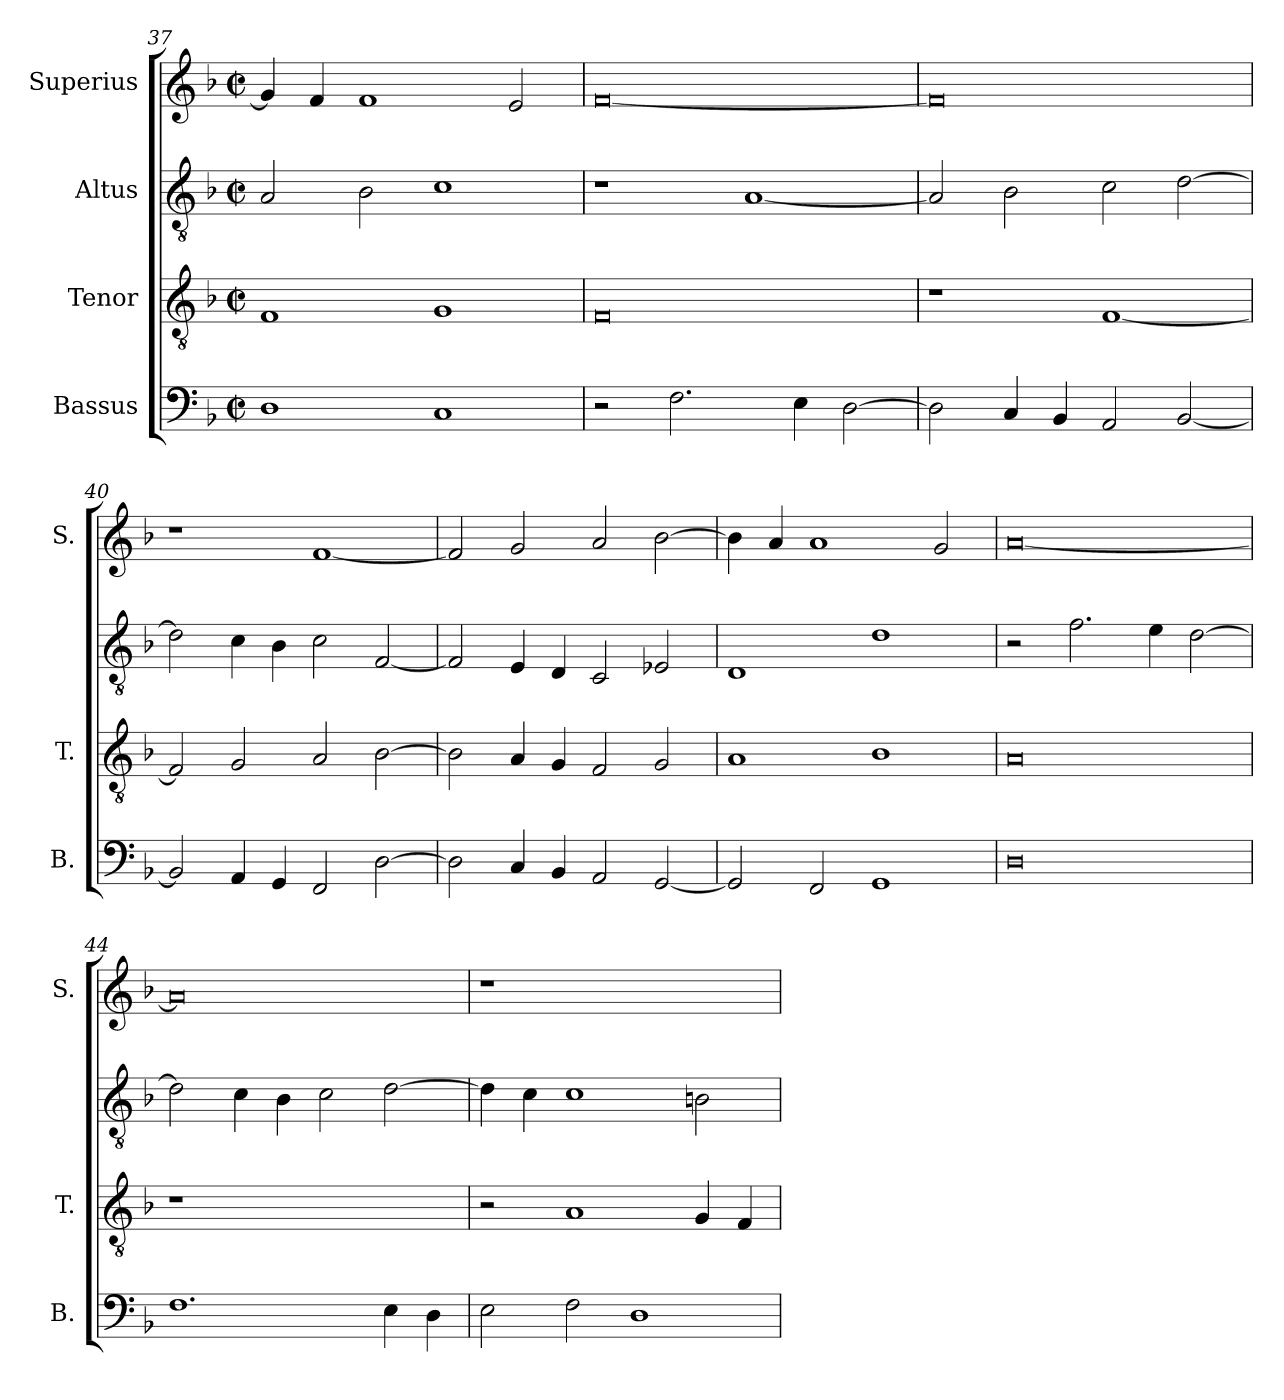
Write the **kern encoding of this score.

**kern	**kern	**kern	**kern
*part4	*part3	*part2	*part1
*staff4	*staff3	*staff2	*staff1
*I"Bassus	*I"Tenor	*I"Altus	*I"Superius
*I'B.	*I'T.	*	*I'S.
*clefF4	*clefGv2	*clefGv2	*clefG2
*	*ITrd7c12	*ITrd7c12	*
*k[b-]	*k[b-]	*k[b-]	*k[b-]
*F:	*F:	*F:	*F:
*M2/2	*M2/2	*M2/2	*M2/2
*met(c|)	*met(c|)	*met(c|)	*met(c|)
=37	=37	=37	=37
1Di	1FFi	2AAi/	4gi/]
.	.	.	4fi/
.	.	2BB-i\	1fi
1Ci	1GGi	1Ci	.
.	.	.	2ei/
=38	=38	=38	=38
2r	0FFi	1r	[<0fi
2.Fi\	.	.	.
.	.	[<1AAi	.
4Ei\	.	.	.
[>2Di\	.	.	.
!!LO:PB:g=z
=39	=39	=39	=39
2Di\]	1r	2AAi/]	0fi]
4Ci/	.	2BB-i\	.
4BB-i/	.	.	.
2AAi/	[<1FFi	2Ci\	.
[<2BB-i/	.	[>2Di\	.
=40	=40	=40	=40
2BB-i/]	2FFi/]	2Di\]	1r
4AAi/	2GGi/	4Ci\	.
4GGi/	.	4BB-i\	.
2FFi/	2AAi/	2Ci\	[<1fi
[>2Di\	[>2BB-i\	[<2FFi/	.
=41	=41	=41	=41
2Di\]	2BB-i\]	2FFi/]	2fi/]
4Ci/	4AAi/	4EEi/	2gi/
4BB-i/	4GGi/	4DDi/	.
2AAi/	2FFi/	2CCi/	2ai/
[<2GGi/	2GGi/	2EE-Xi/	[>2b-i\
=42	=42	=42	=42
2GGi/]	1AAi	1DDi	4b-i\]
.	.	.	4ai/
2FFi/	.	.	1ai
1GGi	1BB-i	1Di	.
.	.	.	2gi/
=43	=43	=43	=43
0Di	0AAi	2r	[<0ai
.	.	2.Fi\	.
.	.	4Ei\	.
.	.	[>2Di\	.
!!LO:LB:g=z
=44	=44	=44	=44
!	!LO:N:vis=1	!	!
1.Fi	1r	2Di\]	0ai]
.	.	4Ci\	.
.	.	4BB-i\	.
.	1ryy	2Ci\	.
4Ei\	.	[>2Di\	.
4Di\	.	.	.
=45	=45	=45	=45
!	!	!	!LO:N:vis=1
2Ei\	2r	4Di\]	1r
.	.	4Ci\	.
2Fi\	1AAi	1Ci	.
1Di	.	.	1ryy
.	4GGi/	2BBni\	.
.	4FFi/	.	.
=	=	=	=
*-	*-	*-	*-
